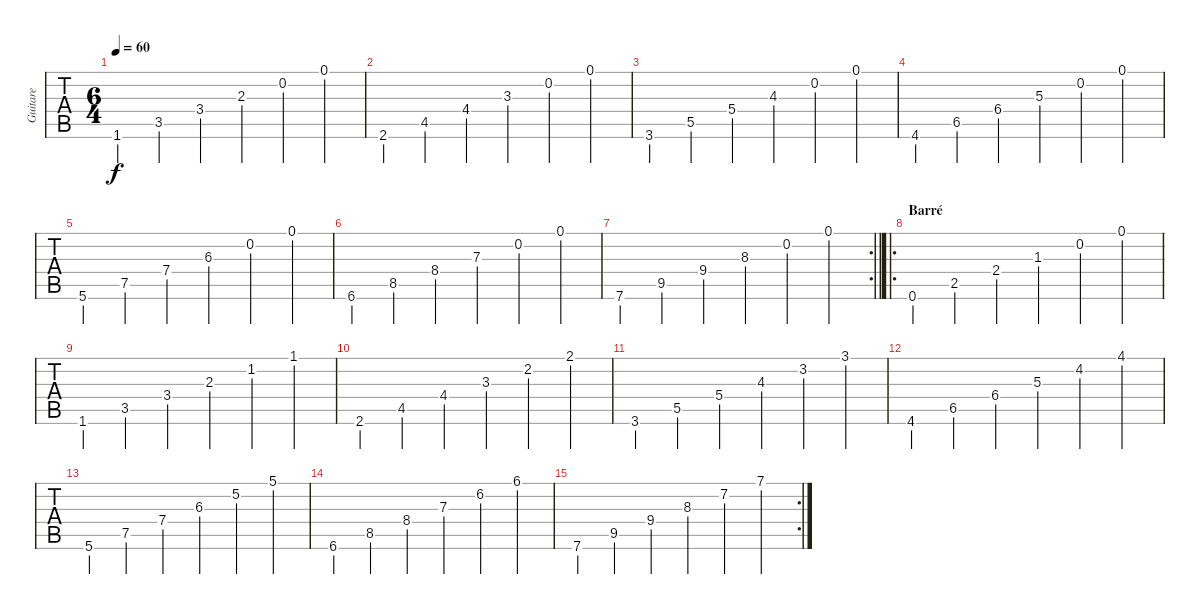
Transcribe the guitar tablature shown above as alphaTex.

\track ("Guitare" "Guitare") {instrument acousticguitarnylon}
\staff {tabs}
\tuning (E4 B3 G3 D3 A2 E2) {hide}
\ts (6 4)
\tempo 60
\clef g2
\ks c
1.6.4{dy f} 3.5.4 3.4.4 2.3.4 0.2.4 0.1.4 |
2.6.4 4.5.4 4.4.4 3.3.4 0.2.4 0.1.4 |
3.6.4 5.5.4 5.4.4 4.3.4 0.2.4 0.1.4 |
4.6.4 6.5.4 6.4.4 5.3.4 0.2.4 0.1.4 |
5.6.4 7.5.4 7.4.4 6.3.4 0.2.4 0.1.4 |
6.6.4 8.5.4 8.4.4 7.3.4 0.2.4 0.1.4 |
\rc 2
\barLineRight lightlight
7.6.4 9.5.4 9.4.4 8.3.4 0.2.4 0.1.4 |
\ro
\section ("" "Barré")
0.6.4 2.5.4 2.4.4 1.3.4 0.2.4 0.1.4 |
1.6.4 3.5.4 3.4.4 2.3.4 1.2.4 1.1.4 |
2.6.4 4.5.4 4.4.4 3.3.4 2.2.4 2.1.4 |
3.6.4 5.5.4 5.4.4 4.3.4 3.2.4 3.1.4 |
4.6.4 6.5.4 6.4.4 5.3.4 4.2.4 4.1.4 |
5.6.4 7.5.4 7.4.4 6.3.4 5.2.4 5.1.4 |
6.6.4 8.5.4 8.4.4 7.3.4 6.2.4 6.1.4 |
\rc 2
7.6.4 9.5.4 9.4.4 8.3.4 7.2.4 7.1.4
